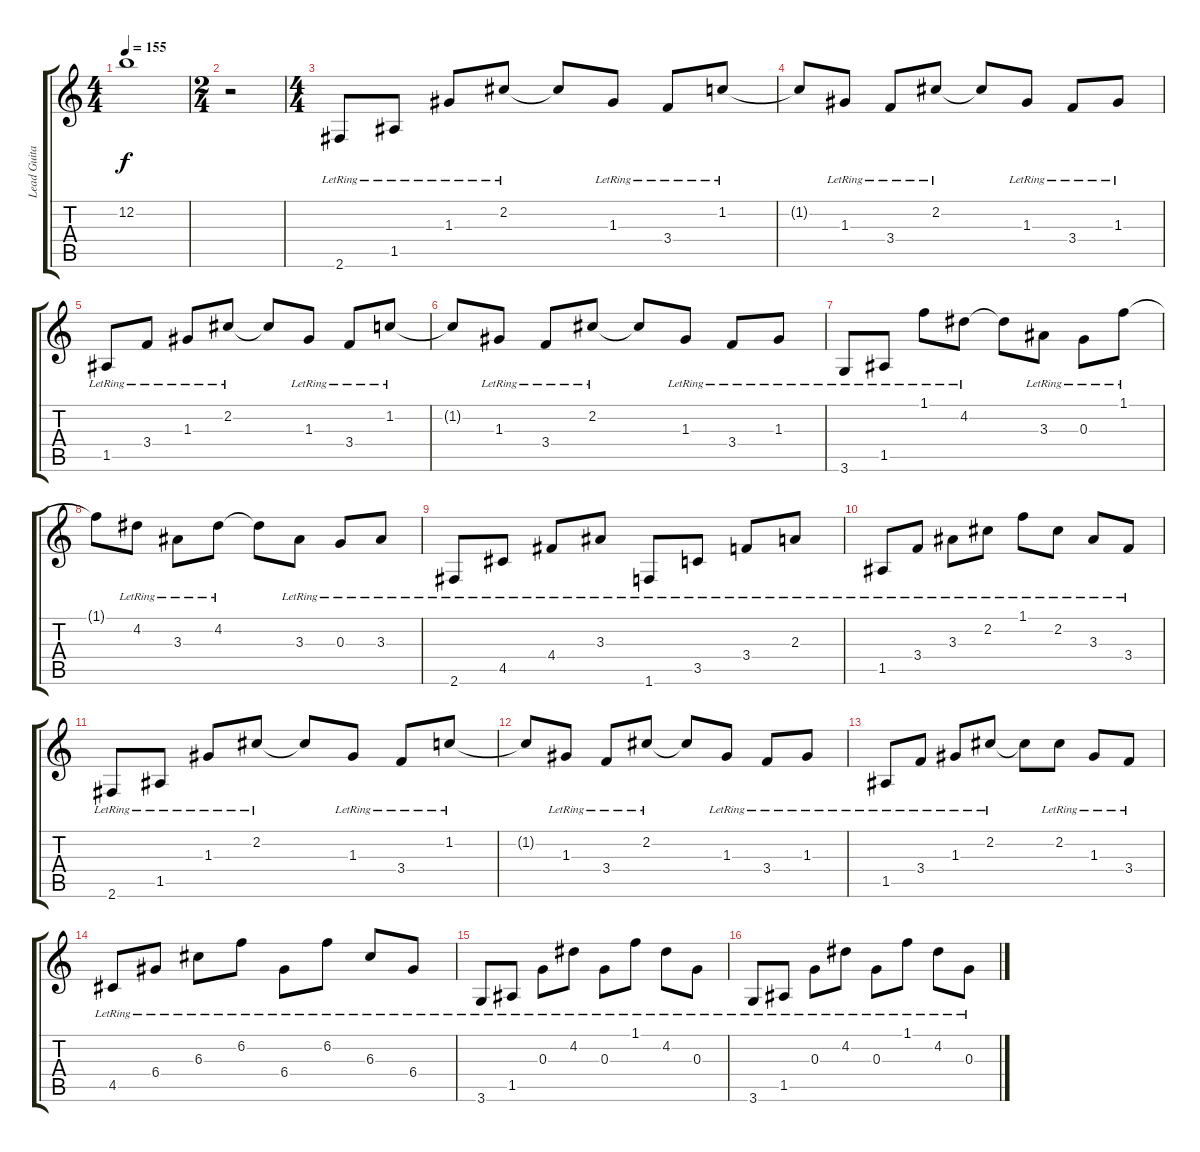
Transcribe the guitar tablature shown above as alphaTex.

\track ("Lead Guitar" "Lead Guita") {instrument distortionguitar}
\staff {score tabs}
\tuning (E4 B3 G3 D3 A2 E2) {hide}
\ts (4 4)
\tempo 155
\clef g2
\ks c
12.2{t}.1{dy f} |
\ts (2 4)
r.2 |
\ts (4 4)
2.6{lr}.8{instrument electricguitarclean} 1.5{lr}.8 1.3{lr}.8 2.2{lr}.8 2.2{t}.8 1.3{lr}.8 3.4{lr}.8 1.2{lr}.8 |
1.2{t}.8 1.3{lr}.8 3.4{lr}.8 2.2{lr}.8 2.2{t}.8 1.3{lr}.8 3.4{lr}.8 1.3{lr}.8 |
1.5{lr}.8 3.4{lr}.8 1.3{lr}.8 2.2{lr}.8 2.2{t}.8 1.3{lr}.8 3.4{lr}.8 1.2{lr}.8 |
1.2{t}.8 1.3{lr}.8 3.4{lr}.8 2.2{lr}.8 2.2{t}.8 1.3{lr}.8 3.4{lr}.8 1.3{lr}.8 |
3.6{lr}.8 1.5{lr}.8 1.1{lr}.8 4.2{lr}.8 4.2{t}.8 3.3{lr}.8 0.3{lr}.8 1.1{lr}.8 |
1.1{t}.8 4.2{lr}.8 3.3{lr}.8 4.2{lr}.8 4.2{t}.8 3.3{lr}.8 0.3{lr}.8 3.3{lr}.8 |
2.6{lr}.8 4.5{lr}.8 4.4{lr}.8 3.3{lr}.8 1.6{lr}.8 3.5{lr}.8 3.4{lr}.8 2.3{lr}.8 |
1.5{lr}.8 3.4{lr}.8 3.3{lr}.8 2.2{lr}.8 1.1{lr}.8 2.2{lr}.8 3.3{lr}.8 3.4{lr}.8 |
2.6{lr}.8 1.5{lr}.8 1.3{lr}.8 2.2{lr}.8 2.2{t}.8 1.3{lr}.8 3.4{lr}.8 1.2{lr}.8 |
1.2{t}.8 1.3{lr}.8 3.4{lr}.8 2.2{lr}.8 2.2{t}.8 1.3{lr}.8 3.4{lr}.8 1.3{lr}.8 |
1.5{lr}.8 3.4{lr}.8 1.3{lr}.8 2.2{lr}.8 2.2{t}.8 2.2{lr}.8 1.3{lr}.8 3.4{lr}.8 |
4.5{lr}.8 6.4{lr}.8 6.3{lr}.8 6.2{lr}.8 6.4{lr}.8 6.2{lr}.8 6.3{lr}.8 6.4{lr}.8 |
3.6{lr}.8 1.5{lr}.8 0.3{lr}.8 4.2{lr}.8 0.3{lr}.8 1.1{lr}.8 4.2{lr}.8 0.3{lr}.8 |
3.6{lr}.8 1.5{lr}.8 0.3{lr}.8 4.2{lr}.8 0.3{lr}.8 1.1{lr}.8 4.2{lr}.8 0.3{lr}.8
